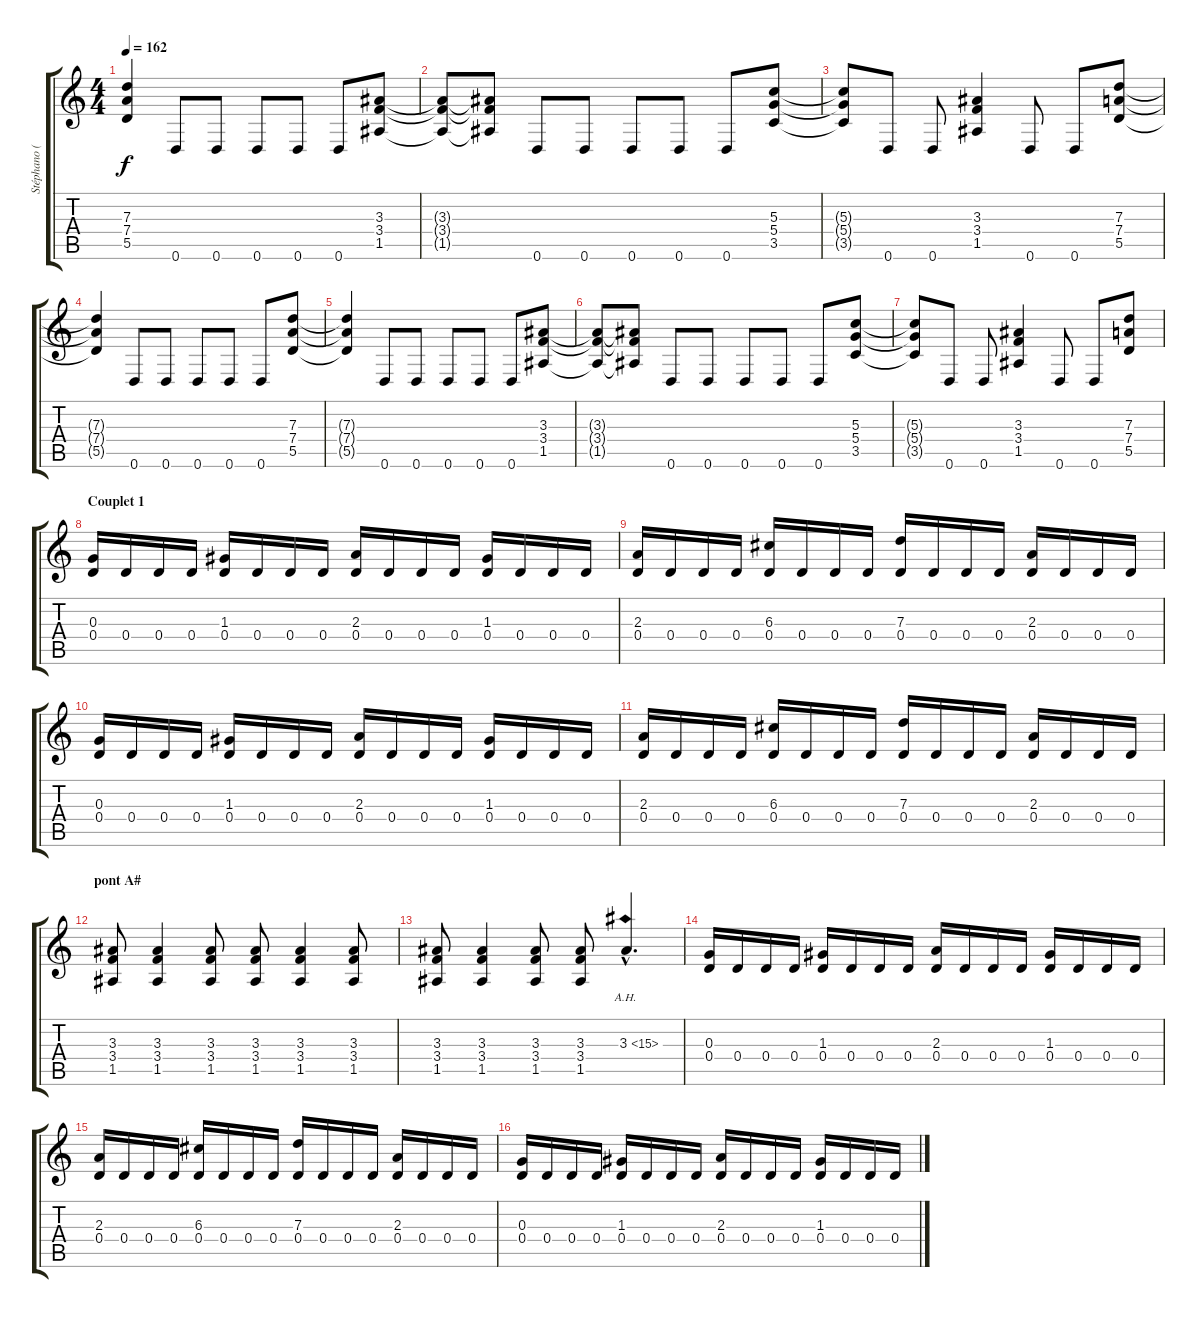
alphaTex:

\track ("Stéphano (guitare)" "Stéphano (") {instrument overdrivenguitar}
\staff {score tabs}
\tuning (E4 B3 G3 D3 A2 D2) {hide}
\ts (4 4)
\tempo 162
\clef g2
\ks c
(7.3{t} 7.4{t} 5.5{t}).4{dy f} 0.6.8 0.6.8 0.6.8 0.6.8 0.6.8 (3.3 3.4 1.5).8 |
(3.3{t} 3.4{t} 1.5{t}).8 (3.3{t} 3.4{t} 1.5{t}).8 0.6.8 0.6.8 0.6.8 0.6.8 0.6.8 (5.3 5.4 3.5).8 |
(5.3{t} 5.4{t} 3.5{t}).8 0.6.8 0.6.8 (3.3 3.4 1.5).4 0.6.8 0.6.8 (7.3 7.4 5.5).8 |
(7.3{t} 7.4{t} 5.5{t}).4 0.6.8 0.6.8 0.6.8 0.6.8 0.6.8 (7.3 7.4 5.5).8 |
(7.3{t} 7.4{t} 5.5{t}).4 0.6.8 0.6.8 0.6.8 0.6.8 0.6.8 (3.3 3.4 1.5).8 |
(3.3{t} 3.4{t} 1.5{t}).8 (3.3{t} 3.4{t} 1.5{t}).8 0.6.8 0.6.8 0.6.8 0.6.8 0.6.8 (5.3 5.4 3.5).8 |
(5.3{t} 5.4{t} 3.5{t}).8 0.6.8 0.6.8 (3.3 3.4 1.5).4 0.6.8 0.6.8 (7.3 7.4 5.5).8 |
\section ("" "Couplet 1")
(0.3 0.4).16 0.4.16 0.4.16 0.4.16 (1.3 0.4).16 0.4.16 0.4.16 0.4.16 (2.3 0.4).16 0.4.16 0.4.16 0.4.16 (1.3 0.4).16 0.4.16 0.4.16 0.4.16 |
(2.3 0.4).16 0.4.16 0.4.16 0.4.16 (6.3 0.4).16 0.4.16 0.4.16 0.4.16 (7.3 0.4).16 0.4.16 0.4.16 0.4.16 (2.3 0.4).16 0.4.16 0.4.16 0.4.16 |
(0.3 0.4).16 0.4.16 0.4.16 0.4.16 (1.3 0.4).16 0.4.16 0.4.16 0.4.16 (2.3 0.4).16 0.4.16 0.4.16 0.4.16 (1.3 0.4).16 0.4.16 0.4.16 0.4.16 |
(2.3 0.4).16 0.4.16 0.4.16 0.4.16 (6.3 0.4).16 0.4.16 0.4.16 0.4.16 (7.3 0.4).16 0.4.16 0.4.16 0.4.16 (2.3 0.4).16 0.4.16 0.4.16 0.4.16 |
\section ("" "pont A#")
(3.3 3.4 1.5).8 (3.3 3.4 1.5).4 (3.3 3.4 1.5).8 (3.3 3.4 1.5).8 (3.3 3.4 1.5).4 (3.3 3.4 1.5).8 |
(3.3 3.4 1.5).8 (3.3 3.4 1.5).4 (3.3 3.4 1.5).8 (3.3 3.4 1.5).8 3.3{ah 12 hac}.4{d instrument overdrivenguitar} |
(0.3 0.4).16{volume 13 instrument overdrivenguitar} 0.4.16 0.4.16 0.4.16 (1.3 0.4).16 0.4.16 0.4.16 0.4.16 (2.3 0.4).16 0.4.16 0.4.16 0.4.16 (1.3 0.4).16 0.4.16 0.4.16 0.4.16 |
(2.3 0.4).16 0.4.16 0.4.16 0.4.16 (6.3 0.4).16 0.4.16 0.4.16 0.4.16 (7.3 0.4).16 0.4.16 0.4.16 0.4.16 (2.3 0.4).16 0.4.16 0.4.16 0.4.16 |
(0.3 0.4).16 0.4.16 0.4.16 0.4.16 (1.3 0.4).16 0.4.16 0.4.16 0.4.16 (2.3 0.4).16 0.4.16 0.4.16 0.4.16 (1.3 0.4).16 0.4.16 0.4.16 0.4.16
